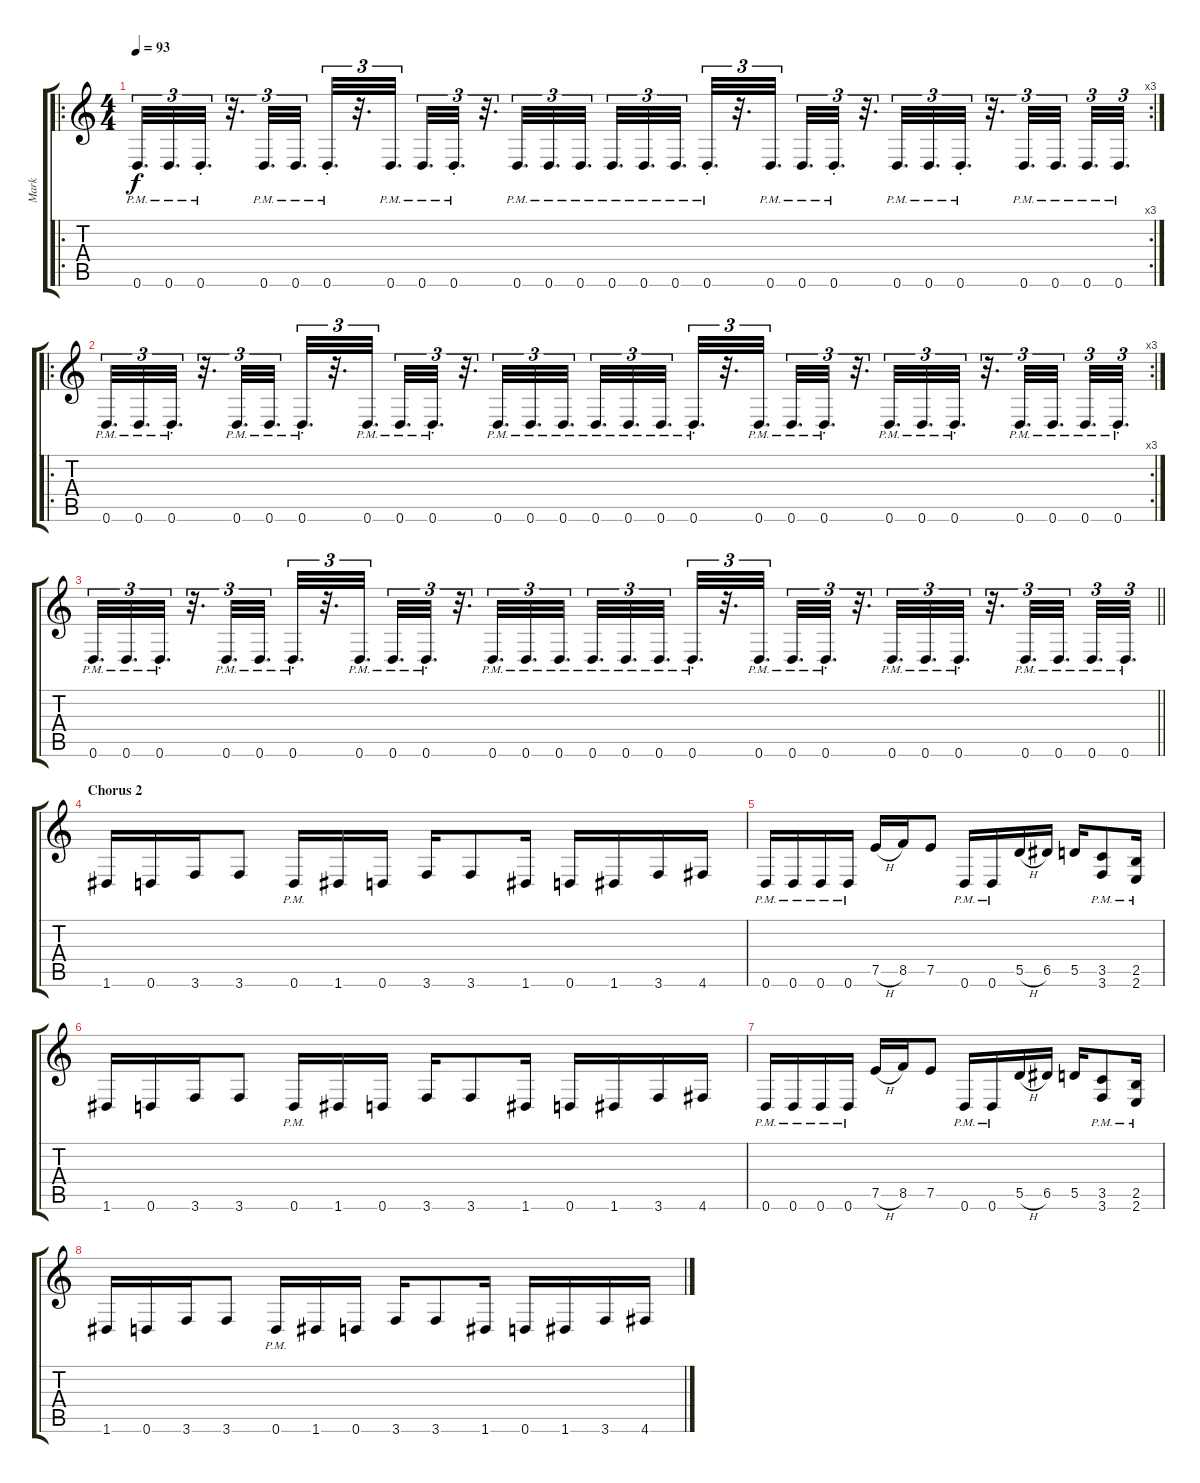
\track ("Mark" "Mark") {instrument distortionguitar}
\staff {score tabs}
\tuning (E4 B3 G3 D3 A2 D2) {hide}
\ro
\rc 3
\ts (4 4)
\tempo 93
\clef g2
\ks c
0.6{pm}.32{d tu (3 2) dy f} 0.6{pm}.32{d tu (3 2)} 0.6{pm st}.32{d tu (3 2)} r.32{d tu (3 2)} 0.6{pm}.32{d tu (3 2)} 0.6{pm}.32{d tu (3 2)} 0.6{pm st}.32{d tu (3 2)} r.32{d tu (3 2)} 0.6{pm}.32{d tu (3 2)} 0.6{pm}.32{d tu (3 2)} 0.6{pm st}.32{d tu (3 2)} r.32{d tu (3 2)} 0.6{pm}.32{d tu (3 2)} 0.6{pm}.32{d tu (3 2)} 0.6{pm}.32{d tu (3 2)} 0.6{pm}.32{d tu (3 2)} 0.6{pm}.32{d tu (3 2)} 0.6{pm}.32{d tu (3 2)} 0.6{pm st}.32{d tu (3 2)} r.32{d tu (3 2)} 0.6{pm}.32{d tu (3 2)} 0.6{pm}.32{d tu (3 2)} 0.6{pm st}.32{d tu (3 2)} r.32{d tu (3 2)} 0.6{pm}.32{d tu (3 2)} 0.6{pm}.32{d tu (3 2)} 0.6{pm st}.32{d tu (3 2)} r.32{d tu (3 2)} 0.6{pm}.32{d tu (3 2)} 0.6{pm}.32{d tu (3 2)} 0.6{pm}.32{d tu (3 2)} 0.6{pm}.32{d tu (3 2)} |
\ro
\rc 3
0.6{pm}.32{d tu (3 2)} 0.6{pm}.32{d tu (3 2)} 0.6{pm st}.32{d tu (3 2)} r.32{d tu (3 2)} 0.6{pm}.32{d tu (3 2)} 0.6{pm}.32{d tu (3 2)} 0.6{pm st}.32{d tu (3 2)} r.32{d tu (3 2)} 0.6{pm}.32{d tu (3 2)} 0.6{pm}.32{d tu (3 2)} 0.6{pm st}.32{d tu (3 2)} r.32{d tu (3 2)} 0.6{pm}.32{d tu (3 2)} 0.6{pm}.32{d tu (3 2)} 0.6{pm}.32{d tu (3 2)} 0.6{pm}.32{d tu (3 2)} 0.6{pm}.32{d tu (3 2)} 0.6{pm}.32{d tu (3 2)} 0.6{pm st}.32{d tu (3 2)} r.32{d tu (3 2)} 0.6{pm}.32{d tu (3 2)} 0.6{pm}.32{d tu (3 2)} 0.6{pm st}.32{d tu (3 2)} r.32{d tu (3 2)} 0.6{pm}.32{d tu (3 2)} 0.6{pm}.32{d tu (3 2)} 0.6{pm st}.32{d tu (3 2)} r.32{d tu (3 2)} 0.6{pm}.32{d tu (3 2)} 0.6{pm}.32{d tu (3 2)} 0.6{pm}.32{d tu (3 2)} 0.6{pm st}.32{d tu (3 2)} |
\barLineRight lightlight
0.6{pm}.32{d tu (3 2)} 0.6{pm}.32{d tu (3 2)} 0.6{pm st}.32{d tu (3 2)} r.32{d tu (3 2)} 0.6{pm}.32{d tu (3 2)} 0.6{pm}.32{d tu (3 2)} 0.6{pm st}.32{d tu (3 2)} r.32{d tu (3 2)} 0.6{pm}.32{d tu (3 2)} 0.6{pm}.32{d tu (3 2)} 0.6{pm st}.32{d tu (3 2)} r.32{d tu (3 2)} 0.6{pm}.32{d tu (3 2)} 0.6{pm}.32{d tu (3 2)} 0.6{pm}.32{d tu (3 2)} 0.6{pm}.32{d tu (3 2)} 0.6{pm}.32{d tu (3 2)} 0.6{pm}.32{d tu (3 2)} 0.6{pm st}.32{d tu (3 2)} r.32{d tu (3 2)} 0.6{pm}.32{d tu (3 2)} 0.6{pm}.32{d tu (3 2)} 0.6{pm st}.32{d tu (3 2)} r.32{d tu (3 2)} 0.6{pm}.32{d tu (3 2)} 0.6{pm}.32{d tu (3 2)} 0.6{pm st}.32{d tu (3 2)} r.32{d tu (3 2)} 0.6{pm}.32{d tu (3 2)} 0.6{pm}.32{d tu (3 2)} 0.6{pm}.32{d tu (3 2)} 0.6{pm}.32{d tu (3 2)} |
\section ("" "Chorus 2")
1.6.16 0.6.16 3.6.16 3.6.8 0.6{pm}.16 1.6.16 0.6.16 3.6.16 3.6.8 1.6.16 0.6.16 1.6.16 3.6.16 4.6.16 |
0.6{pm}.16 0.6{pm}.16 0.6{pm}.16 0.6{pm}.16 7.5{h}.16 8.5.16 7.5.8 0.6{pm}.16 0.6{pm}.16 5.5{h}.16 6.5.16 5.5.16 (3.5 3.6{pm}).8 (2.5 2.6{pm}).16 |
1.6.16 0.6.16 3.6.16 3.6.8 0.6{pm}.16 1.6.16 0.6.16 3.6.16 3.6.8 1.6.16 0.6.16 1.6.16 3.6.16 4.6.16 |
0.6{pm}.16 0.6{pm}.16 0.6{pm}.16 0.6{pm}.16 7.5{h}.16 8.5.16 7.5.8 0.6{pm}.16 0.6{pm}.16 5.5{h}.16 6.5.16 5.5.16 (3.5 3.6{pm}).8 (2.5 2.6{pm}).16 |
1.6.16 0.6.16 3.6.16 3.6.8 0.6{pm}.16 1.6.16 0.6.16 3.6.16 3.6.8 1.6.16 0.6.16 1.6.16 3.6.16 4.6.16
